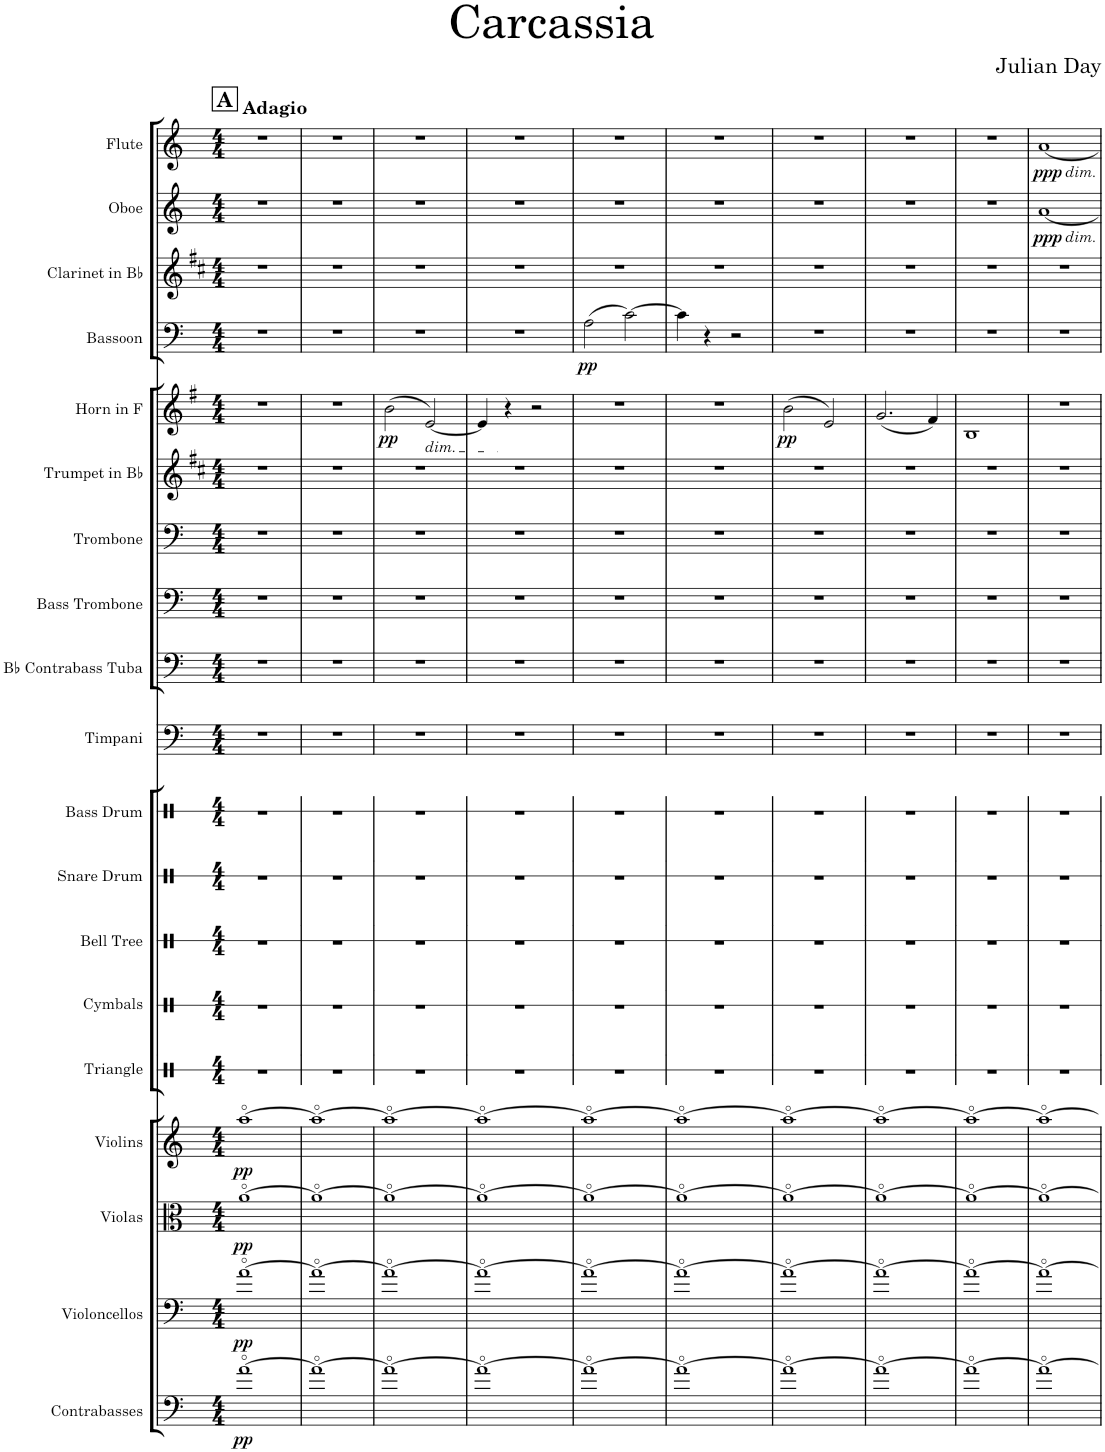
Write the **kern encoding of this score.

**kern	**dynam	**kern	**dynam	**kern	**dynam	**kern	**dynam	**kern	**kern	**kern	**kern	**kern	**kern	**kern	**kern	**kern	**kern	**kern	**dynam	**kern	**dynam	**kern	**kern	**dynam	**kern	**dynam
*part19	*part19	*part18	*part18	*part17	*part17	*part16	*part16	*part15	*part14	*part13	*part12	*part11	*part10	*part9	*part8	*part7	*part6	*part5	*part5	*part4	*part4	*part3	*part2	*part2	*part1	*part1
*staff19	*staff19	*staff18	*staff18	*staff17	*staff17	*staff16	*staff16	*staff15	*staff14	*staff13	*staff12	*staff11	*staff10	*staff9	*staff8	*staff7	*staff6	*staff5	*staff5	*staff4	*staff4	*staff3	*staff2	*staff2	*staff1	*staff1
*I"Contrabasses	*	*I"Violoncellos	*	*I"Violas	*	*I"Violins	*	*I"Triangle	*I"Cymbals	*I"Bell Tree	*I"Snare Drum	*I"Bass Drum	*I"Timpani	*I"Bb Contrabass Tuba	*I"Bass Trombone	*I"Trombone	*I"Trumpet in Bb	*I"Horn in F	*	*I"Bassoon	*	*I"Clarinet in Bb	*I"Oboe	*	*I"Flute	*
*I'Cbs.	*	*I'Vcs.	*	*I'Vlas.	*	*I'Vlns.	*	*I'Trgl.	*I'Cym.	*I'Be. Tr.	*I'SD	*I'BD	*I'Timp.	*I'Bb Cb. Tb.	*I'B. Tbn.	*I'Tbn.	*I'Tpt. in Bb	*I'Hn. in F	*	*I'Bsn.	*	*I'Cl. in Bb	*I'Ob.	*	*I'Fl.	*
*	*	*	*	*	*	*	*	*stria1	*stria1	*stria1	*stria1	*stria1	*	*	*	*	*	*	*	*	*	*	*	*	*	*
*clefF4	*	*clefF4	*	*clefC3	*	*clefG2	*	*clefX	*clefX	*clefX	*clefX	*clefX	*clefF4	*clefF4	*clefF4	*clefF4	*clefG2	*clefG2	*	*clefF4	*	*clefG2	*clefG2	*	*clefG2	*
*Trd7c12	*	*	*	*	*	*	*	*	*	*	*	*	*	*	*	*	*Trd1c2	*Trd4c7	*	*	*	*Trd1c2	*	*	*	*
*k[]	*	*k[]	*	*k[]	*	*k[]	*	*k[]	*k[]	*k[]	*k[]	*k[]	*k[]	*k[]	*k[]	*k[]	*k[f#c#]	*k[f#]	*	*k[]	*	*k[f#c#]	*k[]	*	*k[]	*
*M4/4	*	*M4/4	*	*M4/4	*	*M4/4	*	*M4/4	*M4/4	*M4/4	*M4/4	*M4/4	*M4/4	*M4/4	*M4/4	*M4/4	*M4/4	*M4/4	*	*M4/4	*	*M4/4	*M4/4	*	*M4/4	*
!!LO:REH:place=s1:a:B:cj:fs=14:t=A
=1	=1	=1	=1	=1	=1	=1	=1	=1	=1	=1	=1	=1	=1	=1	=1	=1	=1	=1	=1	=1	=1	=1	=1	=1	=1	=1
!	!	!	!	!	!	!	!	!	!	!	!	!	!	!	!	!	!	!	!	!	!	!	!	!	!LO:TX:a:B:t=Adagio	!
!	!LO:DY:b	!	!LO:DY:b	!	!LO:DY:b	!	!LO:DY:b	!	!	!	!	!	!	!	!	!	!	!	!	!	!	!	!	!	!	!
[1a	pp	[1a	pp	[1a	pp	[1aa	pp	1r	1r	1r	1r	1r	1r	1r	1r	1r	1r	1r	.	1r	.	1r	1r	.	1r	.
=2	=2	=2	=2	=2	=2	=2	=2	=2	=2	=2	=2	=2	=2	=2	=2	=2	=2	=2	=2	=2	=2	=2	=2	=2	=2	=2
1a_	.	1a_	.	1a_	.	1aa_	.	1r	1r	1r	1r	1r	1r	1r	1r	1r	1r	1r	.	1r	.	1r	1r	.	1r	.
=3	=3	=3	=3	=3	=3	=3	=3	=3	=3	=3	=3	=3	=3	=3	=3	=3	=3	=3	=3	=3	=3	=3	=3	=3	=3	=3
!	!	!	!	!	!	!	!	!	!	!	!	!	!	!	!	!	!	!	!LO:DY:b	!	!	!	!	!	!	!
1a_	.	1a_	.	1a_	.	1aa_	.	1r	1r	1r	1r	1r	1r	1r	1r	1r	1r	(2b\	pp	1r	.	1r	1r	.	1r	.
!	!	!	!	!	!	!	!	!	!	!	!	!	!	!	!	!	!	!LO:TX:b:i:t=dim.	!	!	!	!	!	!	!	!
.	.	.	.	.	.	.	.	.	.	.	.	.	.	.	.	.	.	[2e/)	.	.	.	.	.	.	.	.
=4	=4	=4	=4	=4	=4	=4	=4	=4	=4	=4	=4	=4	=4	=4	=4	=4	=4	=4	=4	=4	=4	=4	=4	=4	=4	=4
1a_	.	1a_	.	1a_	.	1aa_	.	1r	1r	1r	1r	1r	1r	1r	1r	1r	1r	4e/]	.	1r	.	1r	1r	.	1r	.
.	.	.	.	.	.	.	.	.	.	.	.	.	.	.	.	.	.	4r	.	.	.	.	.	.	.	.
.	.	.	.	.	.	.	.	.	.	.	.	.	.	.	.	.	.	2r	.	.	.	.	.	.	.	.
=5	=5	=5	=5	=5	=5	=5	=5	=5	=5	=5	=5	=5	=5	=5	=5	=5	=5	=5	=5	=5	=5	=5	=5	=5	=5	=5
!	!	!	!	!	!	!	!	!	!	!	!	!	!	!	!	!	!	!	!	!	!LO:DY:b	!	!	!	!	!
1a_	.	1a_	.	1a_	.	1aa_	.	1r	1r	1r	1r	1r	1r	1r	1r	1r	1r	1r	.	(2A\	pp	1r	1r	.	1r	.
.	.	.	.	.	.	.	.	.	.	.	.	.	.	.	.	.	.	.	.	[2c\)	.	.	.	.	.	.
=6	=6	=6	=6	=6	=6	=6	=6	=6	=6	=6	=6	=6	=6	=6	=6	=6	=6	=6	=6	=6	=6	=6	=6	=6	=6	=6
1a_	.	1a_	.	1a_	.	1aa_	.	1r	1r	1r	1r	1r	1r	1r	1r	1r	1r	1r	.	4c\]	.	1r	1r	.	1r	.
.	.	.	.	.	.	.	.	.	.	.	.	.	.	.	.	.	.	.	.	4r	.	.	.	.	.	.
.	.	.	.	.	.	.	.	.	.	.	.	.	.	.	.	.	.	.	.	2r	.	.	.	.	.	.
=7	=7	=7	=7	=7	=7	=7	=7	=7	=7	=7	=7	=7	=7	=7	=7	=7	=7	=7	=7	=7	=7	=7	=7	=7	=7	=7
!	!	!	!	!	!	!	!	!	!	!	!	!	!	!	!	!	!	!	!LO:DY:b	!	!	!	!	!	!	!
1a_	.	1a_	.	1a_	.	1aa_	.	1r	1r	1r	1r	1r	1r	1r	1r	1r	1r	(2b\	pp	1r	.	1r	1r	.	1r	.
.	.	.	.	.	.	.	.	.	.	.	.	.	.	.	.	.	.	2e/)	.	.	.	.	.	.	.	.
=8	=8	=8	=8	=8	=8	=8	=8	=8	=8	=8	=8	=8	=8	=8	=8	=8	=8	=8	=8	=8	=8	=8	=8	=8	=8	=8
1a_	.	1a_	.	1a_	.	1aa_	.	1r	1r	1r	1r	1r	1r	1r	1r	1r	1r	(2.g/	.	1r	.	1r	1r	.	1r	.
.	.	.	.	.	.	.	.	.	.	.	.	.	.	.	.	.	.	4f#/)	.	.	.	.	.	.	.	.
=9	=9	=9	=9	=9	=9	=9	=9	=9	=9	=9	=9	=9	=9	=9	=9	=9	=9	=9	=9	=9	=9	=9	=9	=9	=9	=9
1a_	.	1a_	.	1a_	.	1aa_	.	1r	1r	1r	1r	1r	1r	1r	1r	1r	1r	1B	.	1r	.	1r	1r	.	1r	.
=10	=10	=10	=10	=10	=10	=10	=10	=10	=10	=10	=10	=10	=10	=10	=10	=10	=10	=10	=10	=10	=10	=10	=10	=10	=10	=10
!	!	!	!	!	!	!	!	!	!	!	!	!	!	!	!	!	!	!	!	!	!	!	!	!	!LO:TX:b:i:t=dim.	!
!	!	!	!	!	!	!	!	!	!	!	!	!	!	!	!	!	!	!	!	!	!	!	!LO:TX:b:i:t=dim.	!	!	!
!	!	!	!	!	!	!	!	!	!	!	!	!	!	!	!	!	!	!	!	!	!	!	!	!LO:DY:b	!	!LO:DY:b
1a_	.	1a_	.	1a_	.	1aa_	.	1r	1r	1r	1r	1r	1r	1r	1r	1r	1r	1r	.	1r	.	1r	[1a	ppp	[1a	ppp
=	=	=	=	=	=	=	=	=	=	=	=	=	=	=	=	=	=	=	=	=	=	=	=	=	=	=
*-	*-	*-	*-	*-	*-	*-	*-	*-	*-	*-	*-	*-	*-	*-	*-	*-	*-	*-	*-	*-	*-	*-	*-	*-	*-	*-
